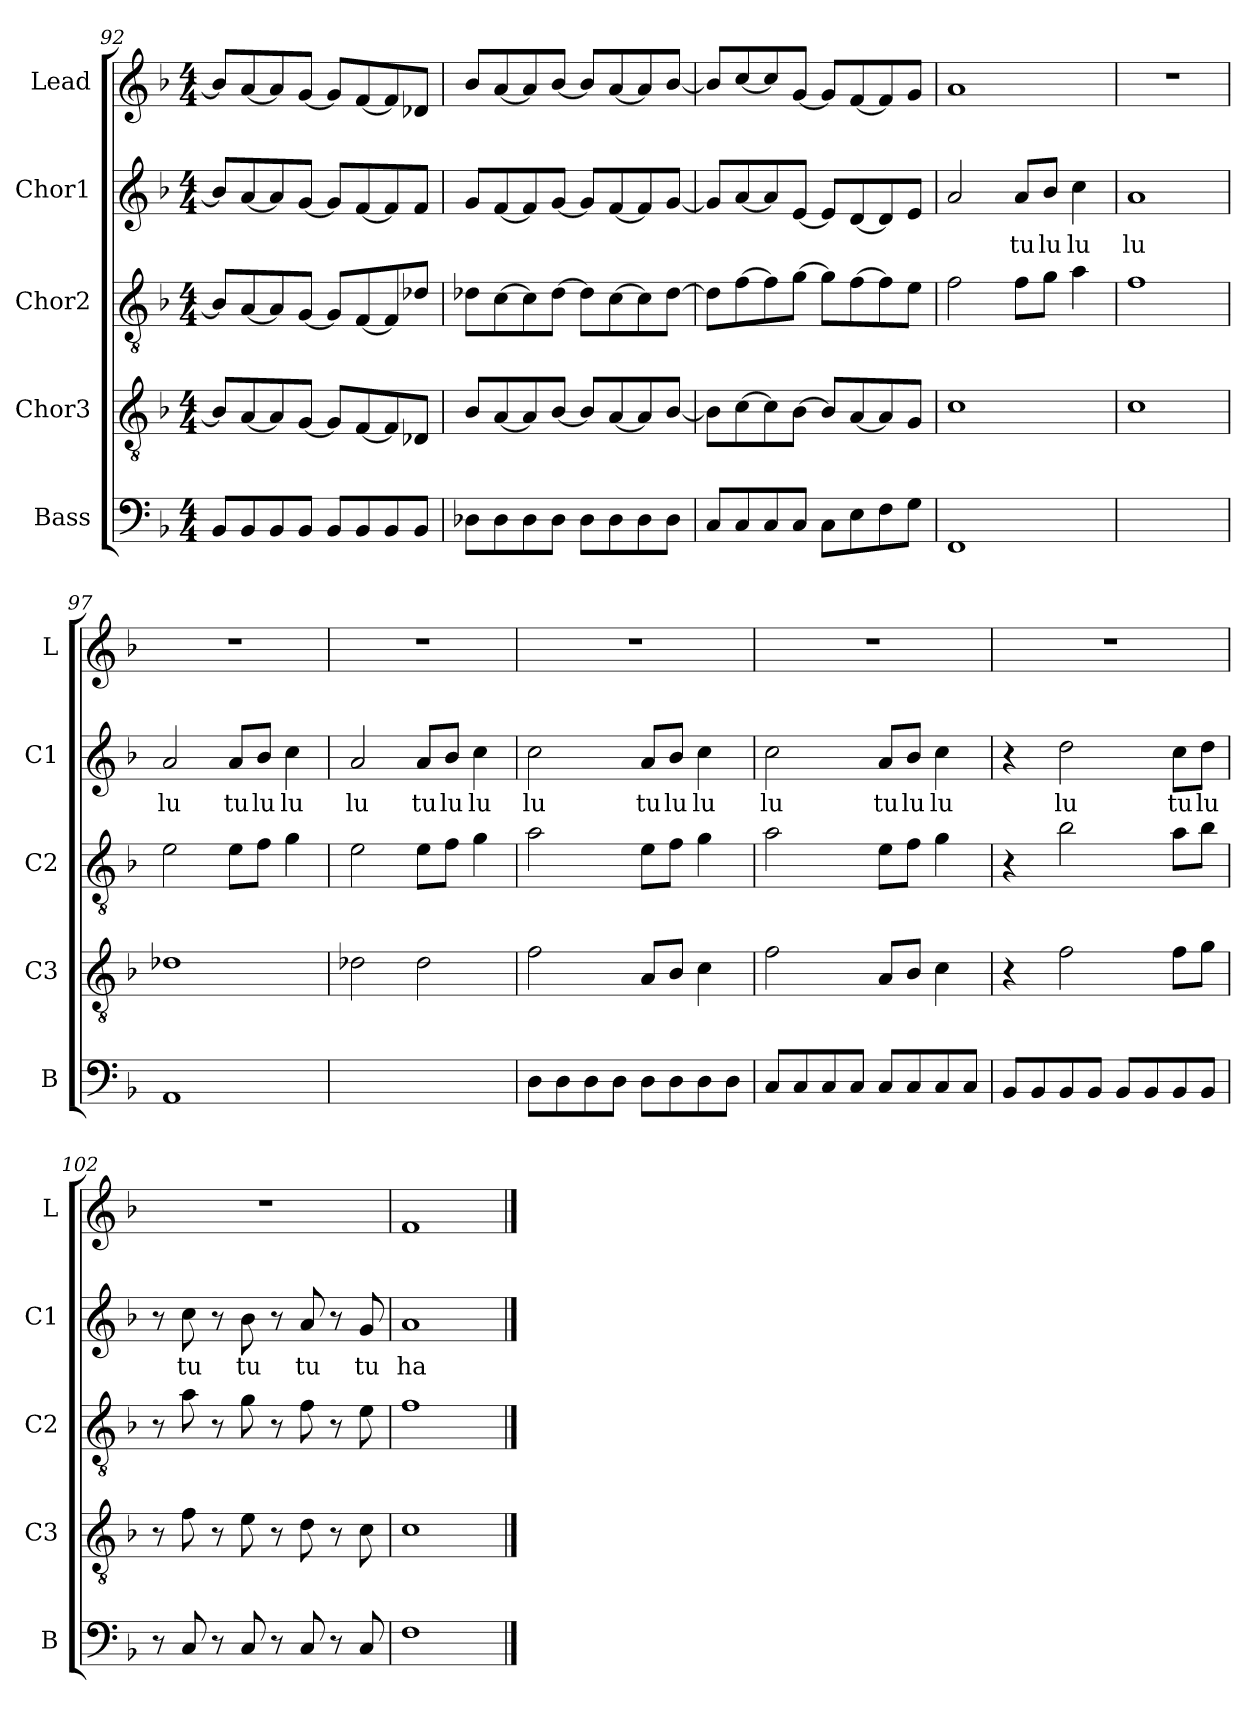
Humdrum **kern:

**kern	**kern	**kern	**kern	**text	**kern
*part5	*part4	*part3	*part2	*part2	*part1
*staff5	*staff4	*staff3	*staff2	*staff2	*staff1
*I"Bass	*I"Chor3	*I"Chor2	*I"Chor1	*	*I"Lead
*I'B	*I'C3	*I'C2	*I'C1	*	*I'L
*clefF4	*clefGv2	*clefGv2	*clefG2	*	*clefG2
*k[b-]	*k[b-]	*k[b-]	*k[b-]	*	*k[b-]
*M4/4	*M4/4	*M4/4	*M4/4	*	*M4/4
=92	=92	=92	=92	=92	=92
8BB-L	8B-L]	8B-L]	8b-L]	.	8b-L]
8BB-	[8A	[8A	[8a	.	[8a
8BB-	8A]	8A]	8a]	.	8a]
8BB-J	[8GJ	[8GJ	[8gJ	.	[8gJ
8BB-L	8GL]	8GL]	8gL]	.	8gL]
8BB-	[8F	[8F	[8f	.	[8f
8BB-	8F]	8F]	8f]	.	8f]
8BB-J	8D-XJ	8d-XJ	8fJ	.	8d-XJ
=93	=93	=93	=93	=93	=93
8D-XL	8B-L	8d-XL	8gL	.	8b-L
8D-	[8A	[8c	[8f	.	[8a
8D-	8A]	8c]	8f]	.	8a]
8D-J	[8B-J	[8d-J	[8gJ	.	[8b-J
8D-L	8B-L]	8d-L]	8gL]	.	8b-L]
8D-	[8A	[8c	[8f	.	[8a
8D-	8A]	8c]	8f]	.	8a]
8D-J	[8B-J	[8d-J	[8gJ	.	[8b-J
=94	=94	=94	=94	=94	=94
8CL	8B-L]	8d-L]	8gL]	.	8b-L]
8C	[8c	[8f	[8a	.	[8cc
8C	8c]	8f]	8a]	.	8cc]
8CJ	[8B-J	[8gJ	[8eJ	.	[8gJ
8CL	8B-L]	8gL]	8eL]	.	8gL]
8E	[8A	[8f	[8d	.	[8f
8F	8A]	8f]	8d]	.	8f]
8GJ	8GJ	8eJ	8eJ	.	8gJ
=95	=95	=95	=95	=95	=95
1FF	1c	2f	2a	.	1a
.	.	8fL	8aL	tu	.
.	.	8gJ	8b-J	lu	.
.	.	4a	4cc	lu	.
=96	=96	=96	=96	=96	=96
1ryy	1c	1f	1a	lu	1r
=97	=97	=97	=97	=97	=97
1AA	1d-X	2e	2a	lu	1r
.	.	8eL	8aL	tu	.
.	.	8fJ	8b-J	lu	.
.	.	4g	4cc	lu	.
=98	=98	=98	=98	=98	=98
1ryy	2d-X	2e	2a	lu	1r
.	2d-	8eL	8aL	tu	.
.	.	8fJ	8b-J	lu	.
.	.	4g	4cc	lu	.
=99	=99	=99	=99	=99	=99
8DL	2f	2a	2cc	lu	1r
8D	.	.	.	.	.
8D	.	.	.	.	.
8DJ	.	.	.	.	.
8DL	8AL	8eL	8aL	tu	.
8D	8B-J	8fJ	8b-J	lu	.
8D	4c	4g	4cc	lu	.
8DJ	.	.	.	.	.
=100	=100	=100	=100	=100	=100
8CL	2f	2a	2cc	lu	1r
8C	.	.	.	.	.
8C	.	.	.	.	.
8CJ	.	.	.	.	.
8CL	8AL	8eL	8aL	tu	.
8C	8B-J	8fJ	8b-J	lu	.
8C	4c	4g	4cc	lu	.
8CJ	.	.	.	.	.
=101	=101	=101	=101	=101	=101
8BB-L	4r	4r	4r	.	1r
8BB-	.	.	.	.	.
8BB-	2f	2b-	2dd	lu	.
8BB-J	.	.	.	.	.
8BB-L	.	.	.	.	.
8BB-	.	.	.	.	.
8BB-	8fL	8aL	8ccL	tu	.
8BB-J	8gJ	8b-J	8ddJ	lu	.
=102	=102	=102	=102	=102	=102
8r	8r	8r	8r	.	1r
8C	8f	8a	8cc	tu	.
8r	8r	8r	8r	.	.
8C	8e	8g	8b-	tu	.
8r	8r	8r	8r	.	.
8C	8d	8f	8a	tu	.
8r	8r	8r	8r	.	.
8C	8c	8e	8g	tu	.
=103	=103	=103	=103	=103	=103
1F	1c	1f	1a	ha	1f
==	==	==	==	==	==
*-	*-	*-	*-	*-	*-
